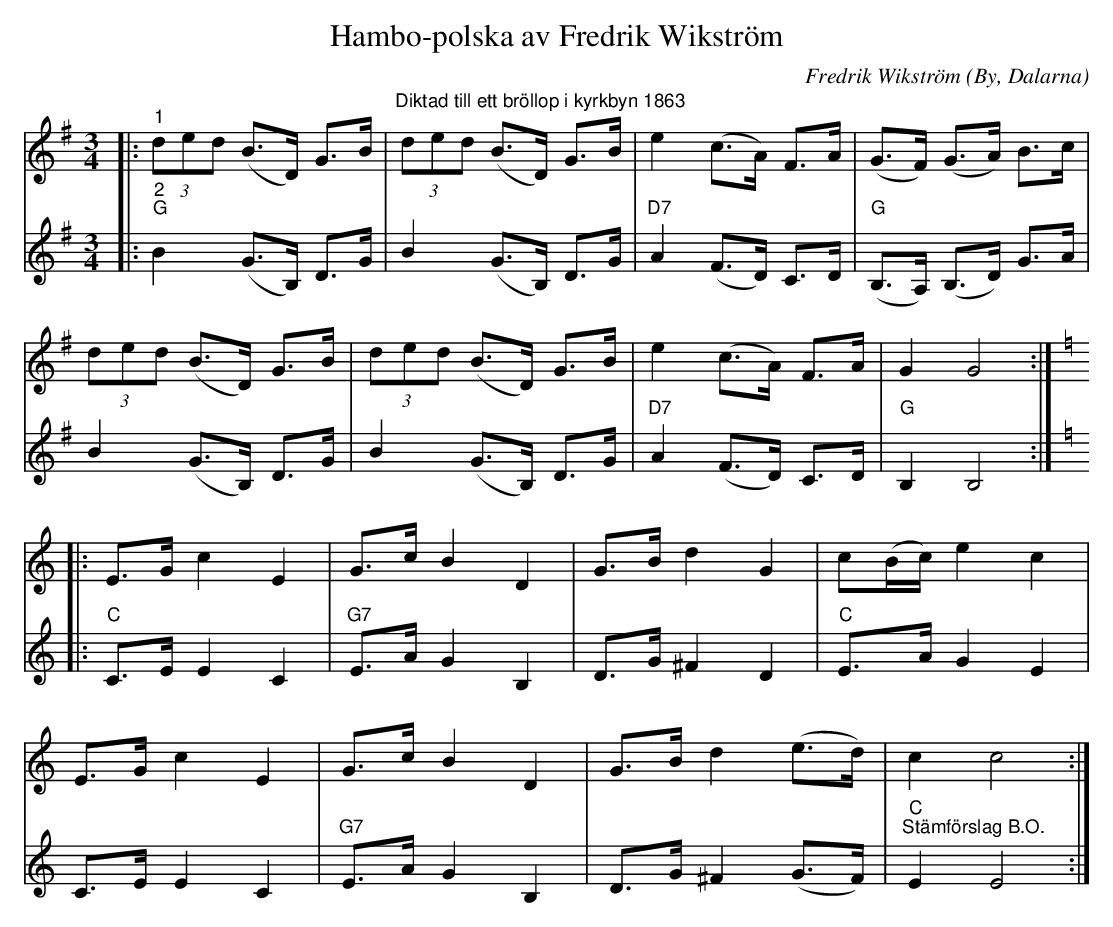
X:1
T:Hambo-polska av Fredrik Wikström
C:Fredrik Wikström
O:By, Dalarna
L:1/8
M:3/4
K:G
V:1
|:"^1" (3ded (B>D) G>B | "^Diktad till ett bröllop i kyrkbyn 1863" (3ded (B>D) G>B | e2 (c>A) F>A | (G>F) (G>A) B>c |
(3ded (B>D) G>B | (3ded (B>D) G>B | e2 (c>A) F>A | G2 G4 ::
[K:C] E>G c2 E2 | G>c B2 D2 | G>B d2 G2 | c(B/c/) e2 c2 |
E>G c2 E2 | G>c B2 D2 | G>B d2 (e>d) | c2 c4 :|
V:2
|:"^2""G" B2 (G>B,) D>G | B2 (G>B,) D>G |"D7" A2 (F>D) C>D |"G" (B,>A,) (B,>D) G>A |
B2 (G>B,) D>G | B2 (G>B,) D>G | "D7" A2 (F>D) C>D | "G" B,2 B,4 ::
[K:C]"C" C>E E2 C2 |"G7" E>A G2 B,2 | D>G ^F2 D2 | "C" E>A G2 E2 |
C>E E2 C2 | "G7" E>A G2 B,2 | D>G ^F2 (G>F) |"C" "^Stämförslag B.O." E2 E4 :|
